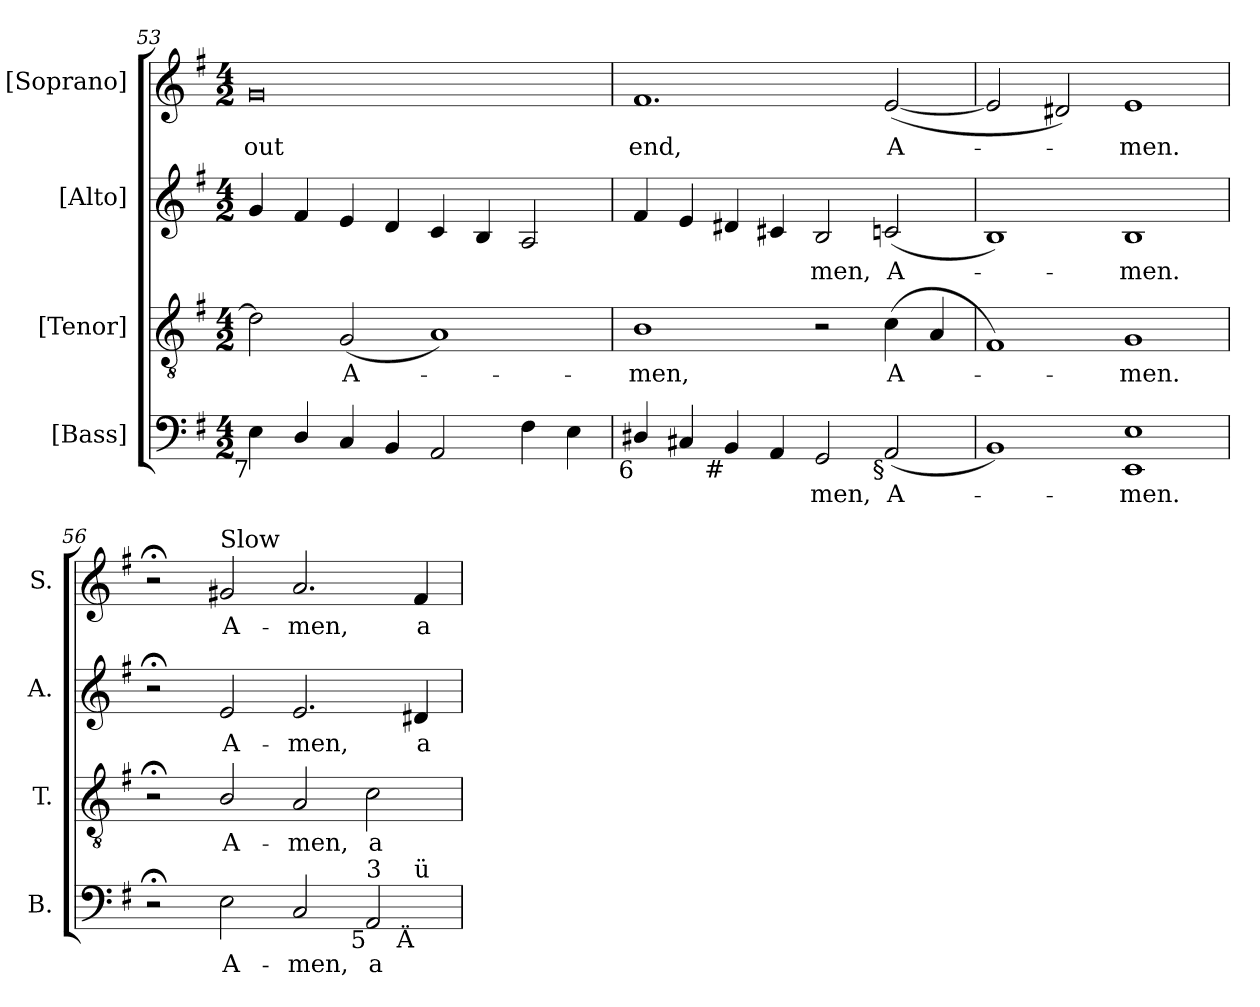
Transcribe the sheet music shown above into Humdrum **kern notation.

**kern	**text	**kern	**text	**kern	**text	**kern	**text
*part4	*part4	*part3	*part3	*part2	*part2	*part1	*part1
*staff4	*staff4	*staff3	*staff3	*staff2	*staff2	*staff1	*staff1
*I"[Bass]	*	*I"[Tenor]	*	*I"[Alto]	*	*I"[Soprano]	*
*I'B.	*	*I'T.	*	*I'A.	*	*I'S.	*
*clefF4	*	*clefGv2	*	*clefG2	*	*clefG2	*
*	*	*ITrd7c12	*	*	*	*	*
*k[f#]	*	*k[f#]	*	*k[f#]	*	*k[f#]	*
*e:	*	*e:	*	*e:	*	*e:	*
*M4/2	*	*M4/2	*	*M4/2	*	*M4/2	*
=53	=53	=53	=53	=53	=53	=53	=53
!LO:TX:b:rj:t=7	!	!	!	!	!	!	!
!	!	!	!	!	!	!	!LO:LY:b:color=#000000
4Ei\	.	2Di\]	.	4gi/	.	0gi	-out
4Di/	.	.	.	4f#i/	.	.	.
!	!	!	!LO:LY:b:color=#000000	!	!	!	!
4Ci/	.	(2GGi/	A-	4ei/	.	.	.
4BBi/	.	.	.	4di/	.	.	.
2AAi/	.	1AAi)	.	4ci/	.	.	.
.	.	.	.	4Bi/	.	.	.
4F#i\	.	.	.	2Ai/	.	.	.
4Ei\	.	.	.	.	.	.	.
=54	=54	=54	=54	=54	=54	=54	=54
!	!	!	!LO:LY:b:color=#000000	!	!	!	!
!LO:TX:b:rj:t=6	!	!	!	!	!	!	!
!	!	!	!	!	!	!	!LO:LY:b:color=#000000
4D#Xi/	.	1BBi	-men,	4f#i/	.	1.f#i	end,
4C#Xi/	.	.	.	4ei/	.	.	.
!LO:TX:b:rj:t=#	!	!	!	!	!	!	!
4BBi/	.	.	.	4d#Xi/	.	.	.
4AAi/	.	.	.	4c#Xi/	.	.	.
!	!LO:LY:b:color=#000000	!	!	!	!	!	!
!	!	!	!	!	!LO:LY:b:color=#000000	!	!
2GGi/	-men,	2r	.	2Bi/	-men,	.	.
!	!LO:LY:b:color=#000000	!	!	!	!	!	!
!	!	!	!LO:LY:b:color=#000000	!	!	!	!
!	!	!	!	!	!LO:LY:b:color=#000000	!	!
!LO:TX:b:rj:t=§	!	!	!	!	!	!	!
!	!	!	!	!	!	!	!LO:LY:b:color=#000000
(2AAi/	A-	(4Ci\	A-	(2cni/	A-	([2ei/	A-
.	.	4AAi/	.	.	.	.	.
=55	=55	=55	=55	=55	=55	=55	=55
1BBi)	.	1FF#i)	.	1Bi)	.	2ei/]	.
.	.	.	.	.	.	2d#Xi/)	.
!	!LO:LY:b:color=#000000	!	!	!	!	!	!
!	!	!	!LO:LY:b:color=#000000	!	!	!	!
!	!	!	!	!	!LO:LY:b:color=#000000	!	!
!	!	!	!	!	!	!	!LO:LY:b:color=#000000
1EEi 1Ei	-men.	1GGi	-men.	1Bi	-men.	1ei	-men.
=56	=56	=56	=56	=56	=56	=56	=56
*^	*	*	*	*	*	*	*
2r;	1..ryy	.	2r;	.	2r;	.	2r;	.
!	!	!LO:LY:b:color=#000000	!	!	!	!	!	!
!	!	!	!	!LO:LY:b:color=#000000	!	!	!	!
!	!	!	!	!	!	!LO:LY:b:color=#000000	!	!
!	!	!	!	!	!	!	!LO:TX:a:t=Slow	!
!	!	!	!	!	!	!	!	!LO:LY:b:color=#000000
2Ei\	.	A-	2BBi/	A-	2ei/	A-	2g#Xi/	A-
!	!	!LO:LY:b:color=#000000	!	!	!	!	!	!
!	!	!	!	!LO:LY:b:color=#000000	!	!	!	!
!	!	!	!	!	!	!LO:LY:b:color=#000000	!	!
!	!	!	!	!	!	!	!	!LO:LY:b:color=#000000
2Ci/	.	-men,	2AAi/	-men,	2.ei/	-men,	2.ai/	-men,
!	!	!LO:LY:b:color=#000000	!	!	!	!	!	!
!LO:TX:b:rj:t=5	!	!	!	!	!	!	!	!
!LO:TX:t=3	!	!	!	!	!	!	!	!
!	!	!	!	!LO:LY:b:color=#000000	!	!	!	!
2AAi/	.	a-	2Ci\	a-	.	.	.	.
!	!	!	!	!	!	!LO:LY:b:color=#000000	!	!
!	!LO:TX:b:rj:t=Ä	!	!	!	!	!	!	!
!	!LO:TX:t=ü	!	!	!	!	!	!	!
!	!	!	!	!	!	!	!	!LO:LY:b:color=#000000
.	4ryy	.	.	.	4d#Xi/	a-	4f#i/	a-
*v	*v	*	*	*	*	*	*	*
=	=	=	=	=	=	=	=
*-	*-	*-	*-	*-	*-	*-	*-
